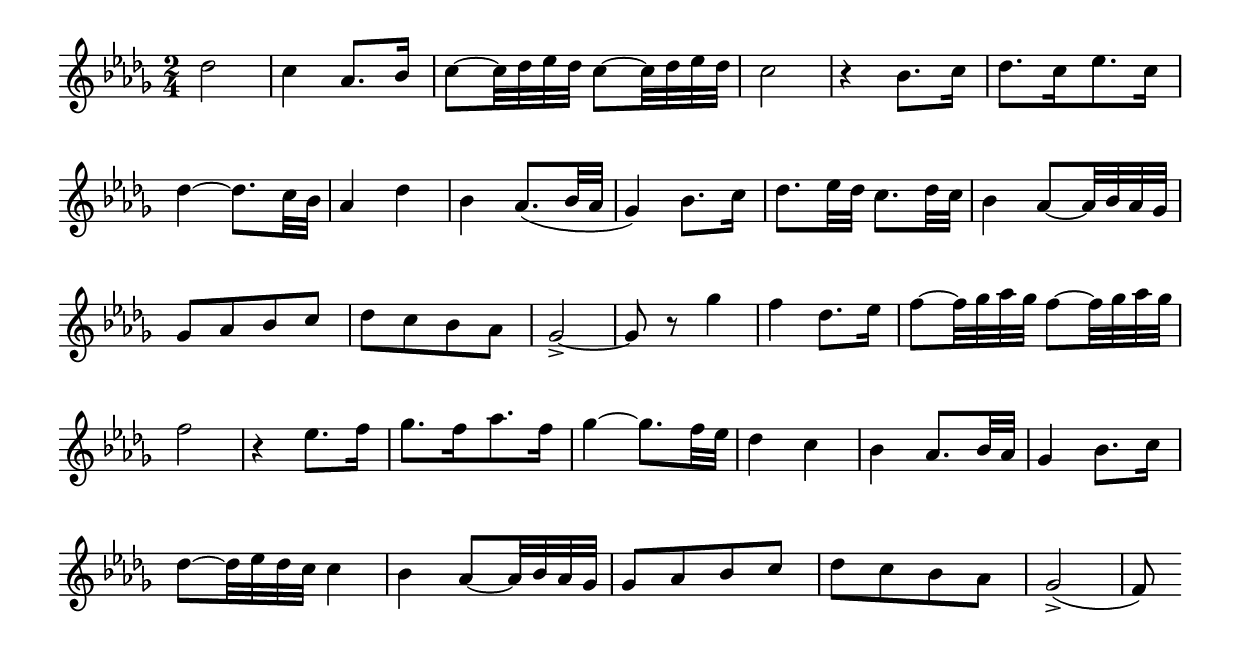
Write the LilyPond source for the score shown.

\version "2.4"
\paper{ linewidth=15\cm leftmargin=3\cm rightmargin=3\cm indent=0\mm }

% Figure 29

\score {
 \new Staff \relative c'' {
  \clef treble
  \set Score.barNumberVisibility = ##f
  \key des \major
  \time 2/4
  des2 | c4 as8.[ bes16] | c8~[ c32 des es des] c8~[ c32 des es des] | c2 |
  r4 bes8.[ c16] | des8.[ c16 es8. c16] | des4~ des8.[ c32 bes] | as4 des4 |
  bes4 as8.[( bes32 as] | ges4) bes8.[ c16] | des8.[ es32 des] c8.[ des32 c] |
  bes4 as8~[ as32 bes as ges] | ges8[ as bes c] | des[ c bes as] |
  ges2-> ~ | ges8 r ges'4 | f4 des8.[ es16] |
  f8~[ f32 ges as ges] f8~[ f32 ges as ges] | f2 | r4 es8.[ f16] |
  ges8.[ f16 as8. f16] | ges4~ ges8.[ f32 es] | des4 c |
  bes as8.[ bes32 as] | ges4 bes8.[ c16] | des8~[ des32 es des c] c4 |
  bes4 as8~[ as32 bes as ges] | ges8[ as bes c] | des[ c bes as] |
  ges2->( | f8) \bar ""
 }
 \layout { }
 \midi { \tempo 4=80 }
}

